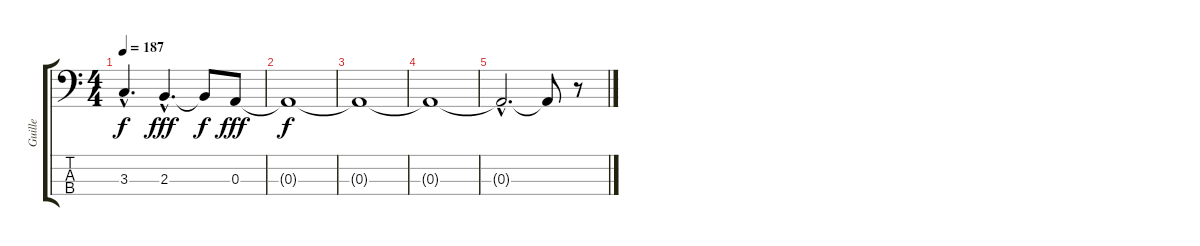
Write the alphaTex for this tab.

\track ("Guille" "Guille") {instrument electricbasspick}
\staff {score tabs}
\tuning (G2 D2 A1 E1) {hide}
\ts (4 4)
\tempo 187
\clef f4
\ks c
3.3{hac t}.4{d dy f} 2.3{hac}.4{d dy fff} 2.3{t}.8{dy f} 0.3.8{dy fff} |
0.3{t}.1{dy f} |
0.3{t}.1 |
0.3{t}.1 |
0.3{hac t}.2{d} 0.3{t}.8 r.8
